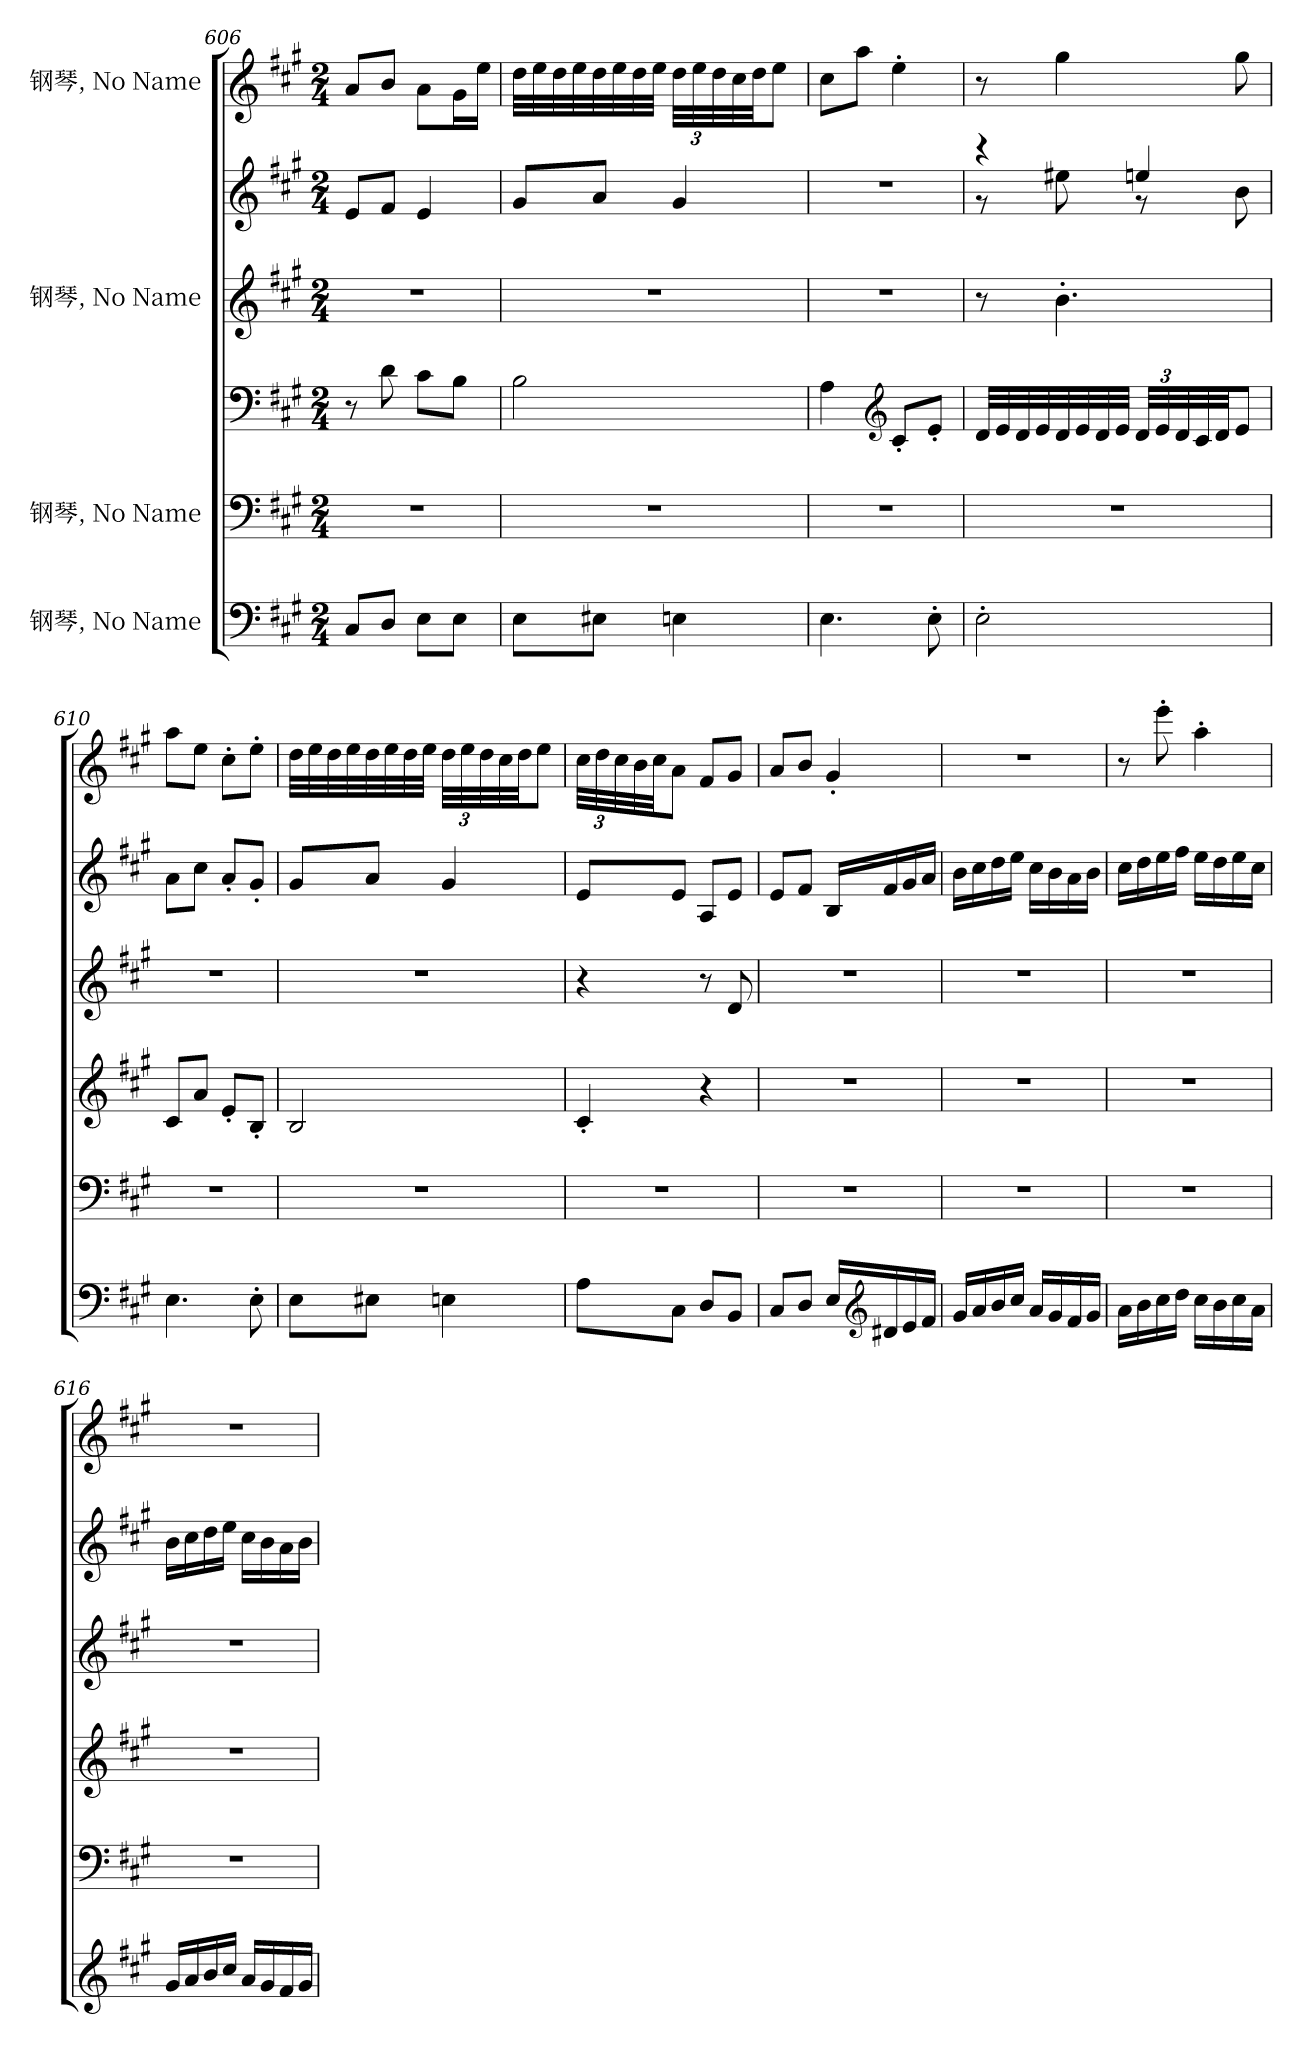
**kern	**kern	**kern	**kern	**kern	**kern
*part4	*part3	*part3	*part2	*part2	*part1
*staff6	*staff5	*staff4	*staff3	*staff2	*staff1
*I"钢琴, No Name	*I"钢琴, No Name	*	*I"钢琴, No Name	*	*I"钢琴, No Name
*clefF4	*clefF4	*clefF4	*clefG2	*clefG2	*clefG2
*k[f#c#g#]	*k[f#c#g#]	*k[f#c#g#]	*k[f#c#g#]	*k[f#c#g#]	*k[f#c#g#]
*M2/4	*M2/4	*M2/4	*M2/4	*M2/4	*M2/4
=606	=606	=606	=606	=606	=606
8C#/L	2r	8r	2r	8e/L	8a/L
8D/J	.	8d\	.	8f#/J	8b/J
8E\L	.	8c#\L	.	4e/	8a\L
8E\J	.	8B\J	.	.	16g#\L
.	.	.	.	.	16ee\JJ
=607	=607	=607	=607	=607	=607
*	*	*	*	*	*MM121
8E\L	2r	2B\	2r	8g#/L	32dd\LLL
.	.	.	.	.	32ee\
.	.	.	.	.	32dd\
.	.	.	.	.	32ee\
8E#X\J	.	.	.	8a/J	32dd\
.	.	.	.	.	32ee\
.	.	.	.	.	32dd\
.	.	.	.	.	32ee\JJJ
*	*	*	*	*	*Xbrackettup
4En\	.	.	.	4g#/	48dd\LLL
.	.	.	.	.	48ee\
.	.	.	.	.	48dd\
.	.	.	.	.	32cc#\
.	.	.	.	.	32dd\JJ
.	.	.	.	.	8ee\J
=608	=608	=608	=608	=608	=608
4.E\	2r	4A\	2r	2r	8cc#\L
.	.	.	.	.	8aa\J
*	*	*clefG2	*	*	*
.	.	8c#'/L	.	.	4ee'\
8E'\	.	8e'/J	.	.	.
!!LO:LB:g=z
=609	=609	=609	=609	=609	=609
*	*	*	*	*	*MM121
*	*	*	*	*^	*
2E'\	2r	32d/LLL	8r	4r	8r	8r
.	.	32e/	.	.	.	.
.	.	32d/	.	.	.	.
.	.	32e/	.	.	.	.
.	.	32d/	4.b'\	.	8ee#X\	4gg#\
.	.	32e/	.	.	.	.
.	.	32d/	.	.	.	.
.	.	32e/JJJ	.	.	.	.
*	*	*Xbrackettup	*	*	*	*
.	.	48d/LLL	.	4een/	8r	.
.	.	48e/	.	.	.	.
.	.	48d/	.	.	.	.
.	.	32c#/	.	.	.	.
.	.	32d/JJ	.	.	.	.
.	.	8e/J	.	.	8b\	8gg#\
*	*	*	*	*v	*v	*
=610	=610	=610	=610	=610	=610
4.E\	2r	8c#/L	2r	8a\L	8aa\L
.	.	8a/J	.	8cc#\J	8ee\J
.	.	8e'/L	.	8a'/L	8cc#'\L
8E'\	.	8B'/J	.	8g#'/J	8ee'\J
=611	=611	=611	=611	=611	=611
*	*	*	*	*	*MM121
8E\L	2r	2B/	2r	8g#/L	32dd\LLL
.	.	.	.	.	32ee\
.	.	.	.	.	32dd\
.	.	.	.	.	32ee\
8E#X\J	.	.	.	8a/J	32dd\
.	.	.	.	.	32ee\
.	.	.	.	.	32dd\
.	.	.	.	.	32ee\JJJ
4En\	.	.	.	4g#/	48dd\LLL
.	.	.	.	.	48ee\
.	.	.	.	.	48dd\
.	.	.	.	.	32cc#\
.	.	.	.	.	32dd\JJ
.	.	.	.	.	8ee\J
=612	=612	=612	=612	=612	=612
8A\L	2r	4c#'/	4r	8e/L	48cc#\LLL
.	.	.	.	.	48dd\
.	.	.	.	.	48cc#\
.	.	.	.	.	32b\
.	.	.	.	.	32cc#\JJ
8C#\J	.	.	.	8e/J	8a\J
8D/L	.	4r	8r	8A/L	8f#/L
8BB/J	.	.	8d/	8e/J	8g#/J
!!LO:PB:g=z
=613	=613	=613	=613	=613	=613
8C#/L	2r	2r	2r	8e/L	8a/L
*	*	*	*	*	*MM109
8D/J	.	.	.	8f#/J	8b/J
*	*	*	*	*	*MM121
16E/LL	.	.	.	16B/LL	4g#'/
*clefG2	*	*	*	*	*
16d#X/	.	.	.	16f#/	.
16e/	.	.	.	16g#/	.
16f#/JJ	.	.	.	16a/JJ	.
=614	=614	=614	=614	=614	=614
*	*	*	*	*	*MM121
16g#/LL	2r	2r	2r	16b\LL	2r
16a/	.	.	.	16cc#\	.
16b/	.	.	.	16dd\	.
16cc#/JJ	.	.	.	16ee\JJ	.
16a/LL	.	.	.	16cc#\LL	.
16g#/	.	.	.	16b\	.
16f#/	.	.	.	16a\	.
16g#/JJ	.	.	.	16b\JJ	.
=615	=615	=615	=615	=615	=615
16a\LL	2r	2r	2r	16cc#\LL	8r
16b\	.	.	.	16dd\	.
16cc#\	.	.	.	16ee\	8eee'\
16dd\JJ	.	.	.	16ff#\JJ	.
16cc#\LL	.	.	.	16ee\LL	4aa'\
16b\	.	.	.	16dd\	.
16cc#\	.	.	.	16ee\	.
16a\JJ	.	.	.	16cc#\JJ	.
=616	=616	=616	=616	=616	=616
16g#/LL	2r	2r	2r	16b\LL	2r
16a/	.	.	.	16cc#\	.
16b/	.	.	.	16dd\	.
16cc#/JJ	.	.	.	16ee\JJ	.
16a/LL	.	.	.	16cc#\LL	.
16g#/	.	.	.	16b\	.
16f#/	.	.	.	16a\	.
16g#/JJ	.	.	.	16b\JJ	.
=	=	=	=	=	=
*-	*-	*-	*-	*-	*-
